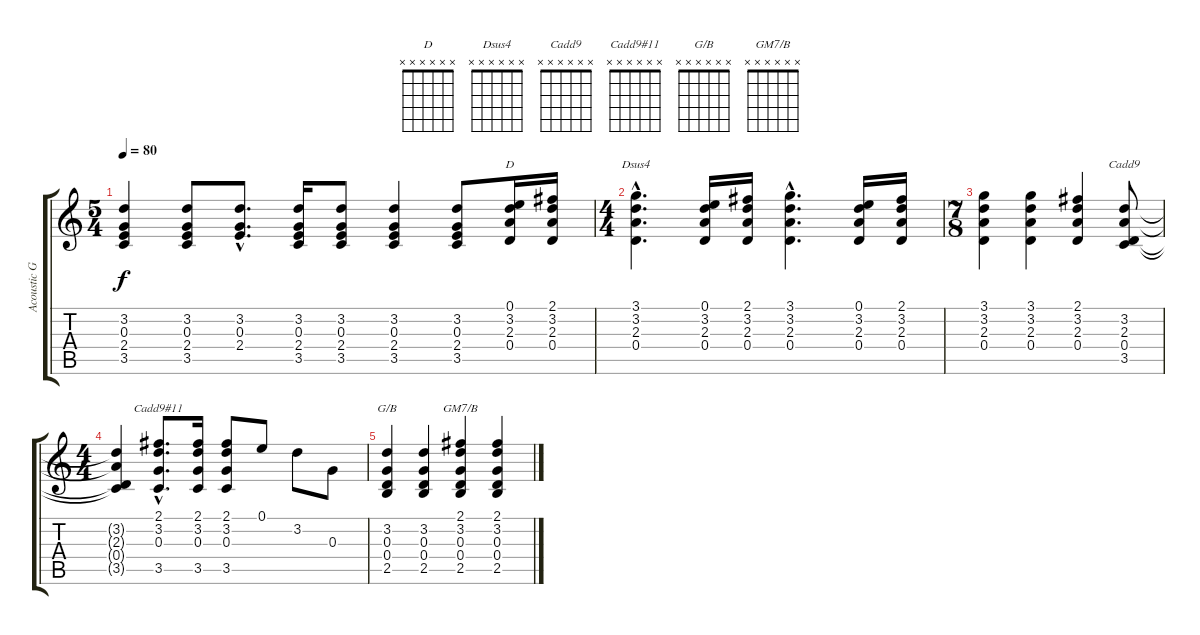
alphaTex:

\track ("Acoustic Gutar - Jimmy Page" "Acoustic G") {instrument acousticguitarsteel}
\staff {score tabs}
\tuning (E4 B3 G3 D3 A2 E2) {hide}
\chord ("D" x x x x x x) {firstfret 0}
\chord ("Dsus4" x x x x x x) {firstfret 0}
\chord ("Cadd9" x x x x x x) {firstfret 0}
\chord ("Cadd9#11" x x x x x x) {firstfret 0}
\chord ("G/B" x x x x x x) {firstfret 0}
\chord ("GM7/B" x x x x x x) {firstfret 0}
\ts (5 4)
\tempo 80
\clef g2
\ks c
(3.2 0.3 2.4 3.5).4{dy f} (3.2 0.3 2.4 3.5).8 (3.2{hac} 0.3{hac} 2.4{hac}).8{d} (3.2 0.3 2.4 3.5).16 (3.2 0.3 2.4 3.5).8 (3.2 0.3 2.4 3.5).4 (3.2 0.3 2.4 3.5).8 (0.1 3.2 2.3 0.4).16{ch "D"} (2.1 3.2 2.3 0.4).16 |
\ts (4 4)
(3.1{hac} 3.2{hac} 2.3{hac} 0.4{hac}).4{d ch "Dsus4"} (0.1 3.2 2.3 0.4).16 (2.1 3.2 2.3 0.4).16 (3.1{hac} 3.2{hac} 2.3{hac} 0.4{hac}).4{d} (0.1 3.2 2.3 0.4).16 (2.1 3.2 2.3 0.4).16 |
\ts (7 8)
(3.1 3.2 2.3 0.4).4 (3.1 3.2 2.3 0.4).4 (2.1 3.2 2.3 0.4).4 (3.2 2.3 0.4 3.5).8{ch "Cadd9"} |
\ts (4 4)
(3.2{t} 2.3{t} 0.4{t} 3.5{t}).4 (2.1{hac} 3.2{hac} 0.3{hac} 3.5{hac}).8{d ch "Cadd9#11"} (2.1 3.2 0.3 3.5).16 (2.1 3.2 0.3 3.5).8 0.1.8 3.2.8 0.3.8 |
(3.2 0.3 0.4 2.5).4{ch "G/B"} (3.2 0.3 0.4 2.5).4 (2.1 3.2 0.3 0.4 2.5).4{ch "GM7/B"} (2.1 3.2 0.3 0.4 2.5).4
